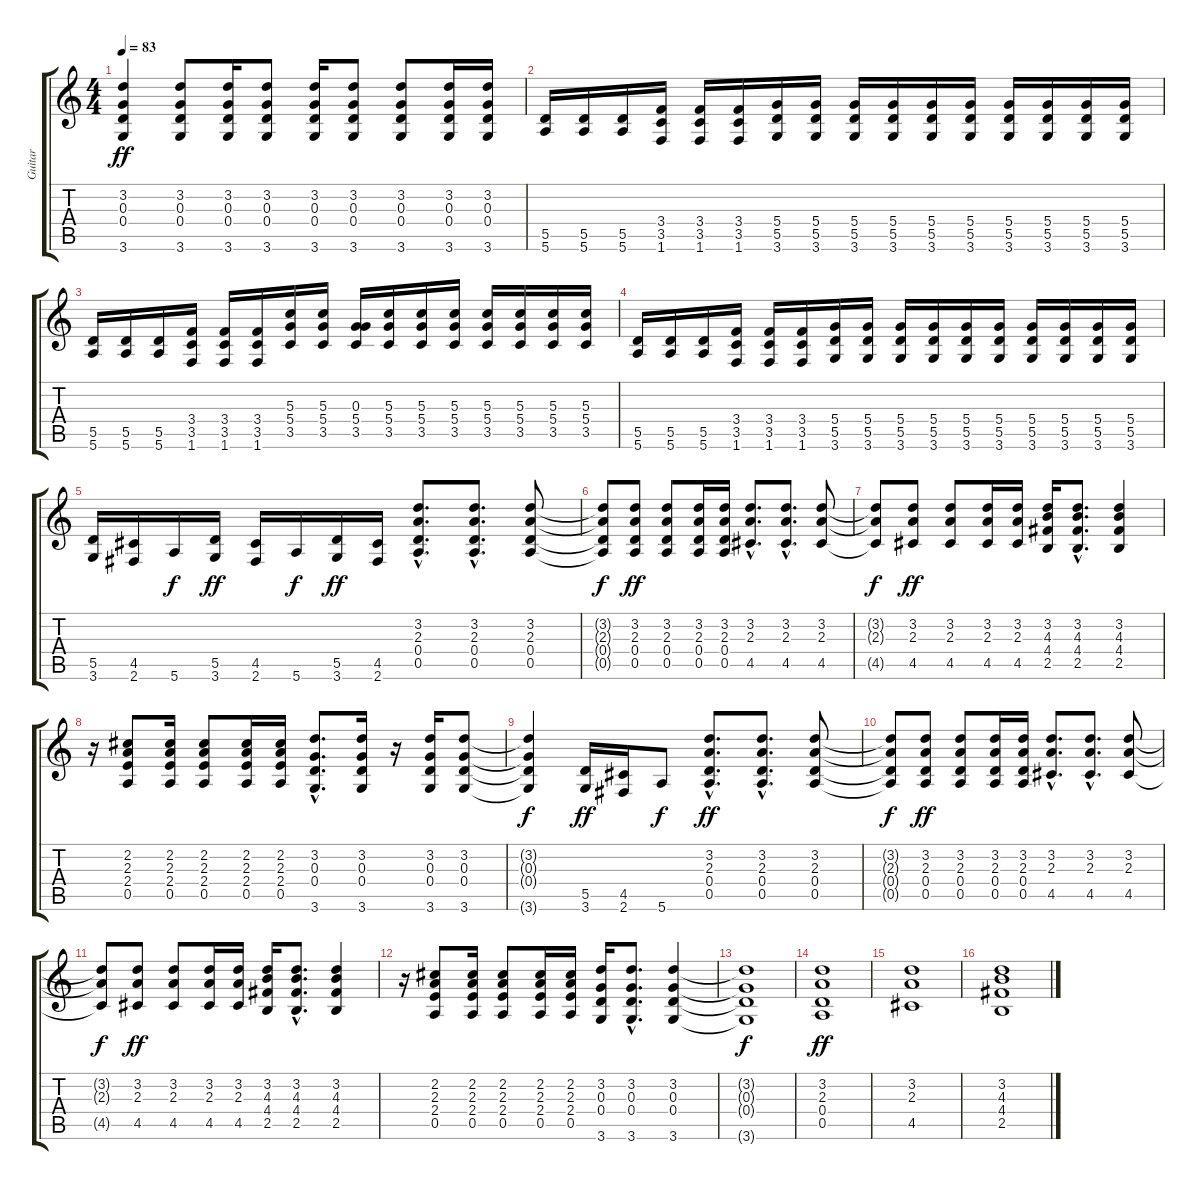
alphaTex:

\track ("Guitar " "Guitar ") {instrument distortionguitar}
\staff {score tabs}
\tuning (E4 B3 G3 D3 A2 E2) {hide}
\ts (4 4)
\tempo 83
\clef g2
\ks c
(3.2 0.3 0.4 3.6).4{dy ff} (3.2 0.3 0.4 3.6).8 (3.2 0.3 0.4 3.6).16 (3.2 0.3 0.4 3.6).8 (3.2 0.3 0.4 3.6).16 (3.2 0.3 0.4 3.6).8 (3.2 0.3 0.4 3.6).8 (3.2 0.3 0.4 3.6).16 (3.2 0.3 0.4 3.6).16 |
(5.5 5.6).16 (5.5 5.6).16 (5.5 5.6).16 (3.4 3.5 1.6).16 (3.4 3.5 1.6).16 (3.4 3.5 1.6).16 (5.4 5.5 3.6).16 (5.4 5.5 3.6).16 (5.4 5.5 3.6).16 (5.4 5.5 3.6).16 (5.4 5.5 3.6).16 (5.4 5.5 3.6).16 (5.4 5.5 3.6).16 (5.4 5.5 3.6).16 (5.4 5.5 3.6).16 (5.4 5.5 3.6).16 |
(5.5 5.6).16 (5.5 5.6).16 (5.5 5.6).16 (3.4 3.5 1.6).16 (3.4 3.5 1.6).16 (3.4 3.5 1.6).16 (5.3 5.4 3.5).16 (5.3 5.4 3.5).16 (0.3 5.4 3.5).16 (5.3 5.4 3.5).16 (5.3 5.4 3.5).16 (5.3 5.4 3.5).16 (5.3 5.4 3.5).16 (5.3 5.4 3.5).16 (5.3 5.4 3.5).16 (5.3 5.4 3.5).16 |
(5.5 5.6).16 (5.5 5.6).16 (5.5 5.6).16 (3.4 3.5 1.6).16 (3.4 3.5 1.6).16 (3.4 3.5 1.6).16 (5.4 5.5 3.6).16 (5.4 5.5 3.6).16 (5.4 5.5 3.6).16 (5.4 5.5 3.6).16 (5.4 5.5 3.6).16 (5.4 5.5 3.6).16 (5.4 5.5 3.6).16 (5.4 5.5 3.6).16 (5.4 5.5 3.6).16 (5.4 5.5 3.6).16 |
(5.5 3.6).16 (4.5 2.6).16 5.6.16{dy f} (5.5 3.6).16{dy ff} (4.5 2.6).16 5.6.16{dy f} (5.5 3.6).16{dy ff} (4.5 2.6).16 (3.2{hac} 2.3{hac} 0.4{hac} 0.5{hac}).8{d} (3.2{hac} 2.3{hac} 0.4{hac} 0.5{hac}).8{d} (3.2 2.3 0.4 0.5).8 |
(3.2{t} 2.3{t} 0.4{t} 0.5{t}).8{dy f} (3.2 2.3 0.4 0.5).8{dy ff} (3.2 2.3 0.4 0.5).8 (3.2 2.3 0.4 0.5).16 (3.2 2.3 0.4 0.5).16 (3.2{hac} 2.3{hac} 4.5{hac}).8{d} (3.2{hac} 2.3{hac} 4.5{hac}).8{d} (3.2 2.3 4.5).8 |
(3.2{t} 2.3{t} 4.5{t}).8{dy f} (3.2 2.3 4.5).8{dy ff} (3.2 2.3 4.5).8 (3.2 2.3 4.5).16 (3.2 2.3 4.5).16 (3.2 4.3 4.4 2.5).16 (3.2{hac} 4.3{hac} 4.4{hac} 2.5{hac}).8{d} (3.2 4.3 4.4 2.5).4 |
r.16 (2.2 2.3 2.4 0.5).8 (2.2 2.3 2.4 0.5).16 (2.2 2.3 2.4 0.5).8 (2.2 2.3 2.4 0.5).16 (2.2 2.3 2.4 0.5).16 (3.2{hac} 0.3{hac} 0.4{hac} 3.6{hac}).8{d} (3.2 0.3 0.4 3.6).16 r.16 (3.2 0.3 0.4 3.6).16 (3.2 0.3 0.4 3.6).8 |
(3.2{t} 0.3{t} 0.4{t} 3.6{t}).4{dy f} (5.5 3.6).16{dy ff} (4.5 2.6).16 5.6.8{dy f} (3.2{hac} 2.3{hac} 0.4{hac} 0.5{hac}).8{d dy ff} (3.2{hac} 2.3{hac} 0.4{hac} 0.5{hac}).8{d} (3.2 2.3 0.4 0.5).8 |
(3.2{t} 2.3{t} 0.4{t} 0.5{t}).8{dy f} (3.2 2.3 0.4 0.5).8{dy ff} (3.2 2.3 0.4 0.5).8 (3.2 2.3 0.4 0.5).16 (3.2 2.3 0.4 0.5).16 (3.2{hac} 2.3{hac} 4.5{hac}).8{d} (3.2{hac} 2.3{hac} 4.5{hac}).8{d} (3.2 2.3 4.5).8 |
(3.2{t} 2.3{t} 4.5{t}).8{dy f} (3.2 2.3 4.5).8{dy ff} (3.2 2.3 4.5).8 (3.2 2.3 4.5).16 (3.2 2.3 4.5).16 (3.2 4.3 4.4 2.5).16 (3.2{hac} 4.3{hac} 4.4{hac} 2.5{hac}).8{d} (3.2 4.3 4.4 2.5).4 |
r.16 (2.2 2.3 2.4 0.5).8 (2.2 2.3 2.4 0.5).16 (2.2 2.3 2.4 0.5).8 (2.2 2.3 2.4 0.5).16 (2.2 2.3 2.4 0.5).16 (3.2 0.3 0.4 3.6).16 (3.2{hac} 0.3{hac} 0.4{hac} 3.6{hac}).8{d} (3.2 0.3 0.4 3.6).4 |
(3.2{t} 0.3{t} 0.4{t} 3.6{t}).1{dy f} |
(3.2 2.3 0.4 0.5).1{dy ff instrument electricguitarclean} |
(3.2 2.3 4.5).1 |
(3.2 4.3 4.4 2.5).1
